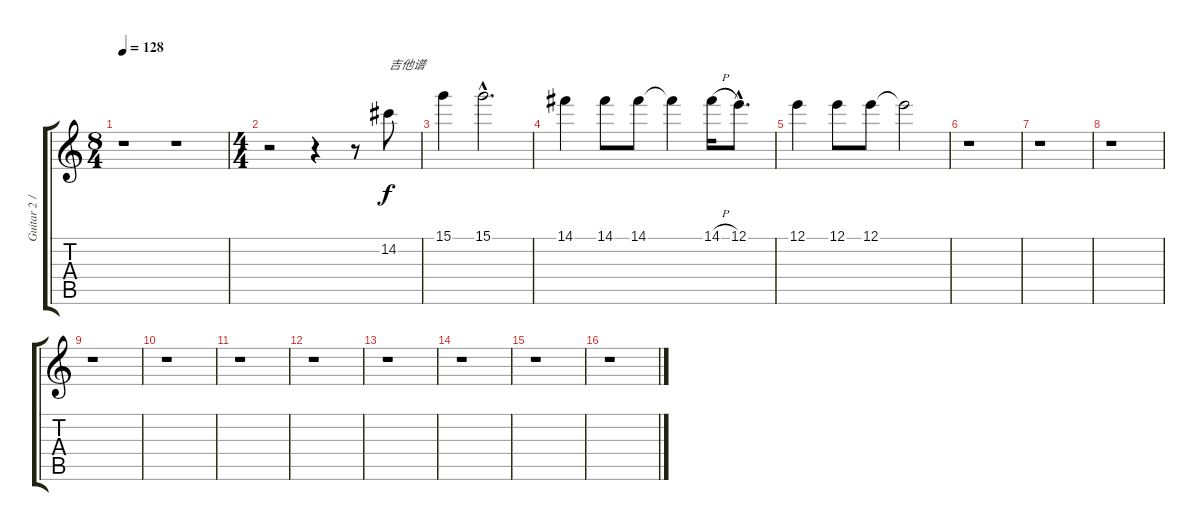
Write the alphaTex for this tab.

\track ("Guitar 2 / Delay 2" "Guitar 2 /") {instrument overdrivenguitar}
\staff {score tabs}
\tuning (E4 B3 G3 D3 A2 E2) {hide}
\ts (8 4)
\tempo 128
\clef g2
\ks c
r.1{dy f instrument overdrivenguitar} r.1 |
\ts (4 4)
r.2 r.4 r.8 14.2.8{txt "吉他谱"} |
15.1.4 15.1{hac}.2{d} |
14.1.4 14.1.8 14.1.8 14.1{t}.4 14.1{h}.16 12.1{hac}.8{d} |
12.1.4 12.1.8 12.1.8 12.1{t}.2 |
r.1 |
r.1 |
r.1 |
r.1 |
r.1 |
r.1 |
r.1 |
r.1 |
r.1 |
r.1 |
r.1
